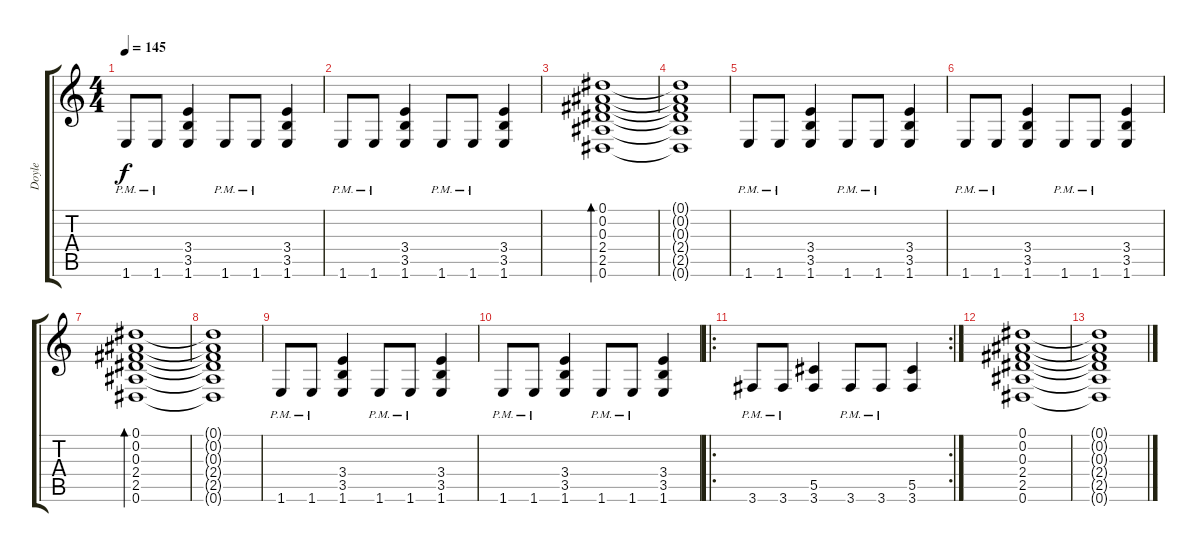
\track ("Doyle" "Doyle") {instrument overdrivenguitar}
\staff {score tabs}
\tuning (Eb4 Bb3 Gb3 Db3 Ab2 Eb2) {hide}
\ts (4 4)
\tempo 145
\clef g2
\ks c
1.6{pm}.8{dy f} 1.6{pm}.8 (3.4 3.5 1.6).4 1.6{pm}.8 1.6{pm}.8 (3.4 3.5 1.6).4 |
1.6{pm}.8 1.6{pm}.8 (3.4 3.5 1.6).4 1.6{pm}.8 1.6{pm}.8 (3.4 3.5 1.6).4 |
(0.1 0.2 0.3 2.4 2.5 0.6).1{bd 240} |
(0.1{t} 0.2{t} 0.3{t} 2.4{t} 2.5{t} 0.6{t}).1 |
1.6{pm}.8 1.6{pm}.8 (3.4 3.5 1.6).4 1.6{pm}.8 1.6{pm}.8 (3.4 3.5 1.6).4 |
1.6{pm}.8 1.6{pm}.8 (3.4 3.5 1.6).4 1.6{pm}.8 1.6{pm}.8 (3.4 3.5 1.6).4 |
(0.1 0.2 0.3 2.4 2.5 0.6).1{bd 240} |
(0.1{t} 0.2{t} 0.3{t} 2.4{t} 2.5{t} 0.6{t}).1 |
1.6{pm}.8 1.6{pm}.8 (3.4 3.5 1.6).4 1.6{pm}.8 1.6{pm}.8 (3.4 3.5 1.6).4 |
1.6{pm}.8 1.6{pm}.8 (3.4 3.5 1.6).4 1.6{pm}.8 1.6{pm}.8 (3.4 3.5 1.6).4 |
\ro
\rc 2
3.6{pm}.8 3.6{pm}.8 (5.5 3.6).4 3.6{pm}.8 3.6{pm}.8 (5.5 3.6).4 |
(0.1 0.2 0.3 2.4 2.5 0.6).1 |
(0.1{t} 0.2{t} 0.3{t} 2.4{t} 2.5{t} 0.6{t}).1
